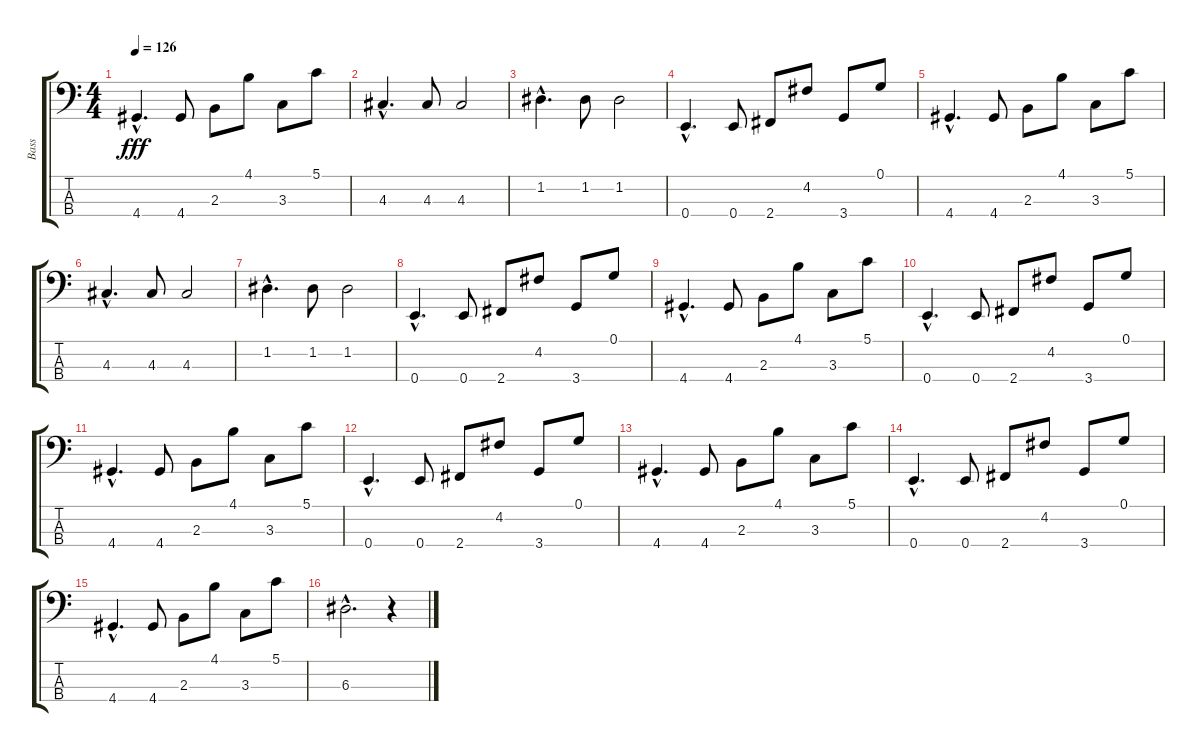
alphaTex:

\track ("Bass" "Bass") {instrument electricbassfinger}
\staff {score tabs}
\tuning (G2 D2 A1 E1) {hide}
\ts (4 4)
\tempo 126
\clef f4
\ks c
4.4{hac}.4{d dy fff} 4.4.8 2.3.8 4.1.8 3.3.8 5.1.8 |
4.3{hac}.4{d} 4.3.8 4.3.2 |
1.2{hac}.4{d} 1.2.8 1.2.2 |
0.4{hac}.4{d} 0.4.8 2.4.8 4.2.8 3.4.8 0.1.8 |
4.4{hac}.4{d} 4.4.8 2.3.8 4.1.8 3.3.8 5.1.8 |
4.3{hac}.4{d} 4.3.8 4.3.2 |
1.2{hac}.4{d} 1.2.8 1.2.2 |
0.4{hac}.4{d} 0.4.8 2.4.8 4.2.8 3.4.8 0.1.8 |
4.4{hac}.4{d} 4.4.8 2.3.8 4.1.8 3.3.8 5.1.8 |
0.4{hac}.4{d} 0.4.8 2.4.8 4.2.8 3.4.8 0.1.8 |
4.4{hac}.4{d} 4.4.8 2.3.8 4.1.8 3.3.8 5.1.8 |
0.4{hac}.4{d} 0.4.8 2.4.8 4.2.8 3.4.8 0.1.8 |
4.4{hac}.4{d} 4.4.8 2.3.8 4.1.8 3.3.8 5.1.8 |
0.4{hac}.4{d} 0.4.8 2.4.8 4.2.8 3.4.8 0.1.8 |
4.4{hac}.4{d} 4.4.8 2.3.8 4.1.8 3.3.8 5.1.8 |
6.3{hac}.2{d} r.4
